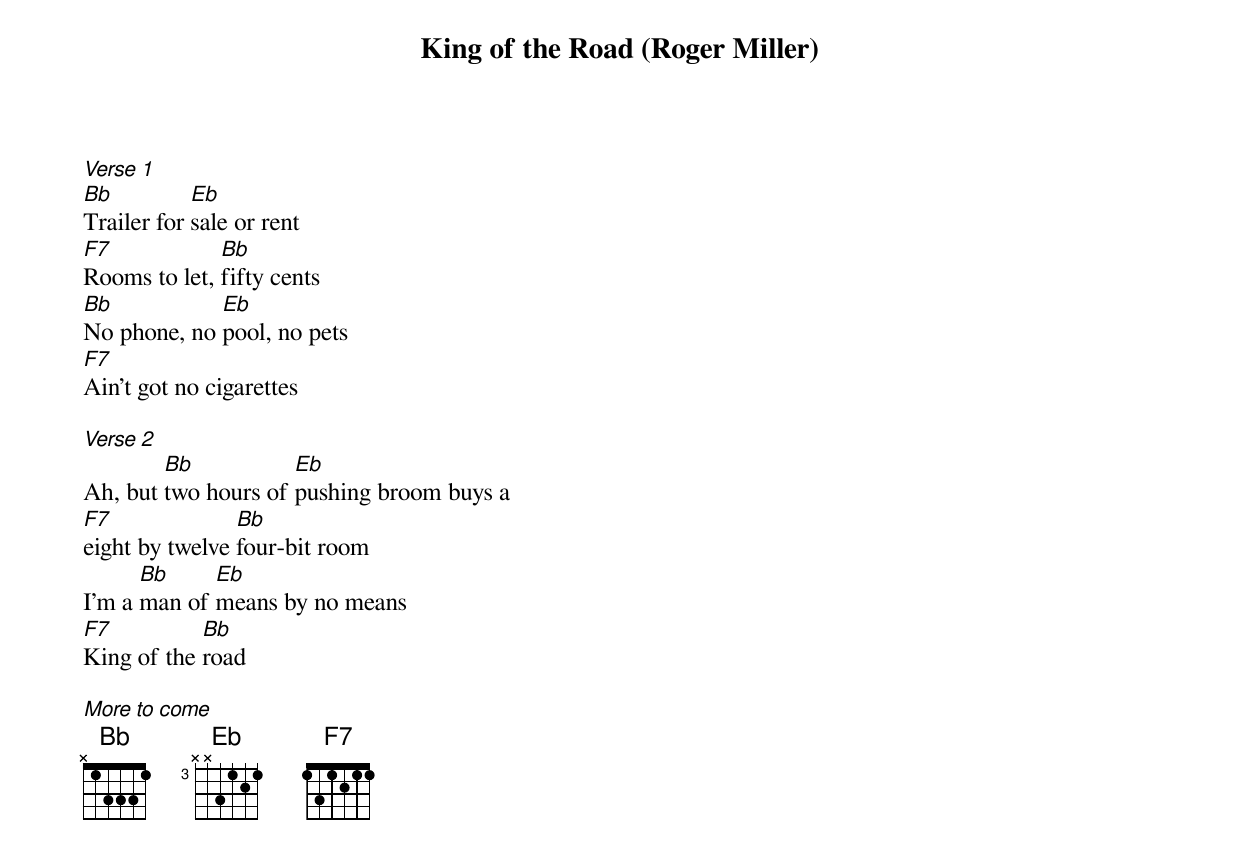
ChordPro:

{title: King of the Road (Roger Miller)}

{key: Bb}

[*Verse 1]
[Bb]Trailer for [Eb]sale or rent
[F7]Rooms to let, [Bb]fifty cents
[Bb]No phone, no [Eb]pool, no pets
[F7]Ain't got no cigarettes

[*Verse 2]
Ah, but [Bb]two hours of [Eb]pushing broom buys a
[F7]eight by twelve [Bb]four-bit room
I'm a [Bb]man of [Eb]means by no means
[F7]King of the [Bb]road

[*More to come]
